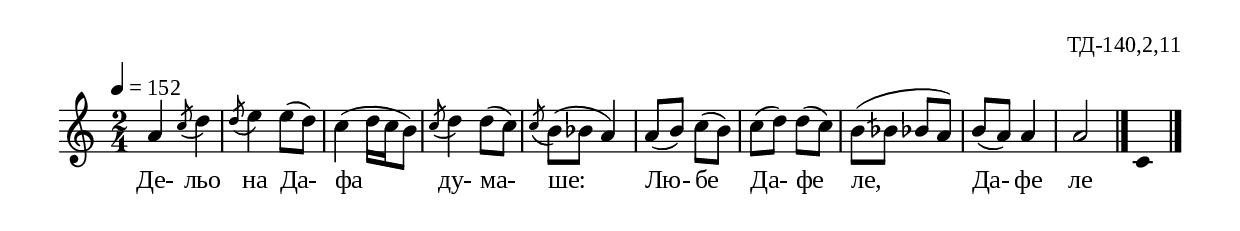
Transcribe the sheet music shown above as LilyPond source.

%{
TD_140_2_11
%}

\include "td-preamble.ly"
\include "makam.ly"

\score {
\relative c'' {
 \tempo 4 = 152
  \time 2/4
 a4 \acciaccatura c8 d4 \acciaccatura d8 e4 e8( d) c4( d16 c b8) 
 \acciaccatura c8 d4 d8( c) \acciaccatura c8 b( bfk a4) 
 a8( b) c( b) c( d) d( c) b([ bfb] bfk[ a)] b( a) a4 a2 
 \bar "|." 
 \fixB c,4 
 \bar "|." 
}
\addlyrics { Де- льо на Да- фа ду- ма- ше: Лю- бе Да- фе ле, Да- фе ле }
%
\layout {
  indent = #0
  line-width = 190\mm
  ragged-right=##f
}
%
\midi { 
	\context {
		\Score
		tempoWholesPerMinute = #(ly:make-moment 152 4)
		}
	}
}

\header{
  opus = "ТД-140,2,11"
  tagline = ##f
}

